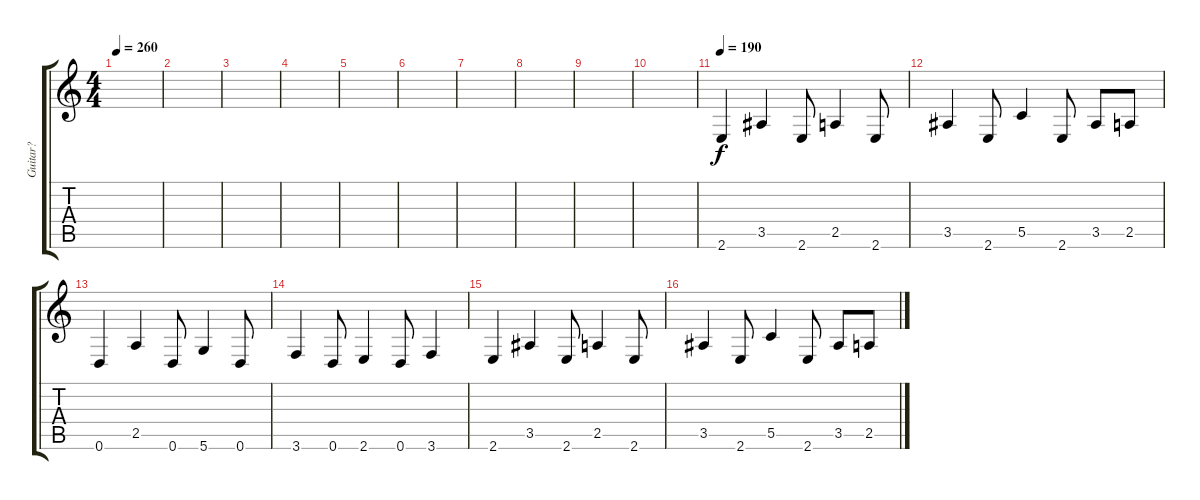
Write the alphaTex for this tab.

\track ("Guitar?" "Guitar?") {instrument overdrivenguitar}
\staff {score tabs}
\tuning (D4 A3 F3 C3 G2 D2) {hide}
\ts (4 4)
\tempo 260
\clef g2
\ks c
|
|
|
|
|
|
|
|
|
|
\tempo 190
2.6.4 3.5.4 2.6.8 2.5.4 2.6.8 |
3.5.4 2.6.8 5.5.4 2.6.8 3.5.8 2.5.8 |
0.6.4 2.5.4 0.6.8 5.6.4 0.6.8 |
3.6.4 0.6.8 2.6.4 0.6.8 3.6.4 |
2.6.4 3.5.4 2.6.8 2.5.4 2.6.8 |
3.5.4 2.6.8 5.5.4 2.6.8 3.5.8 2.5.8
